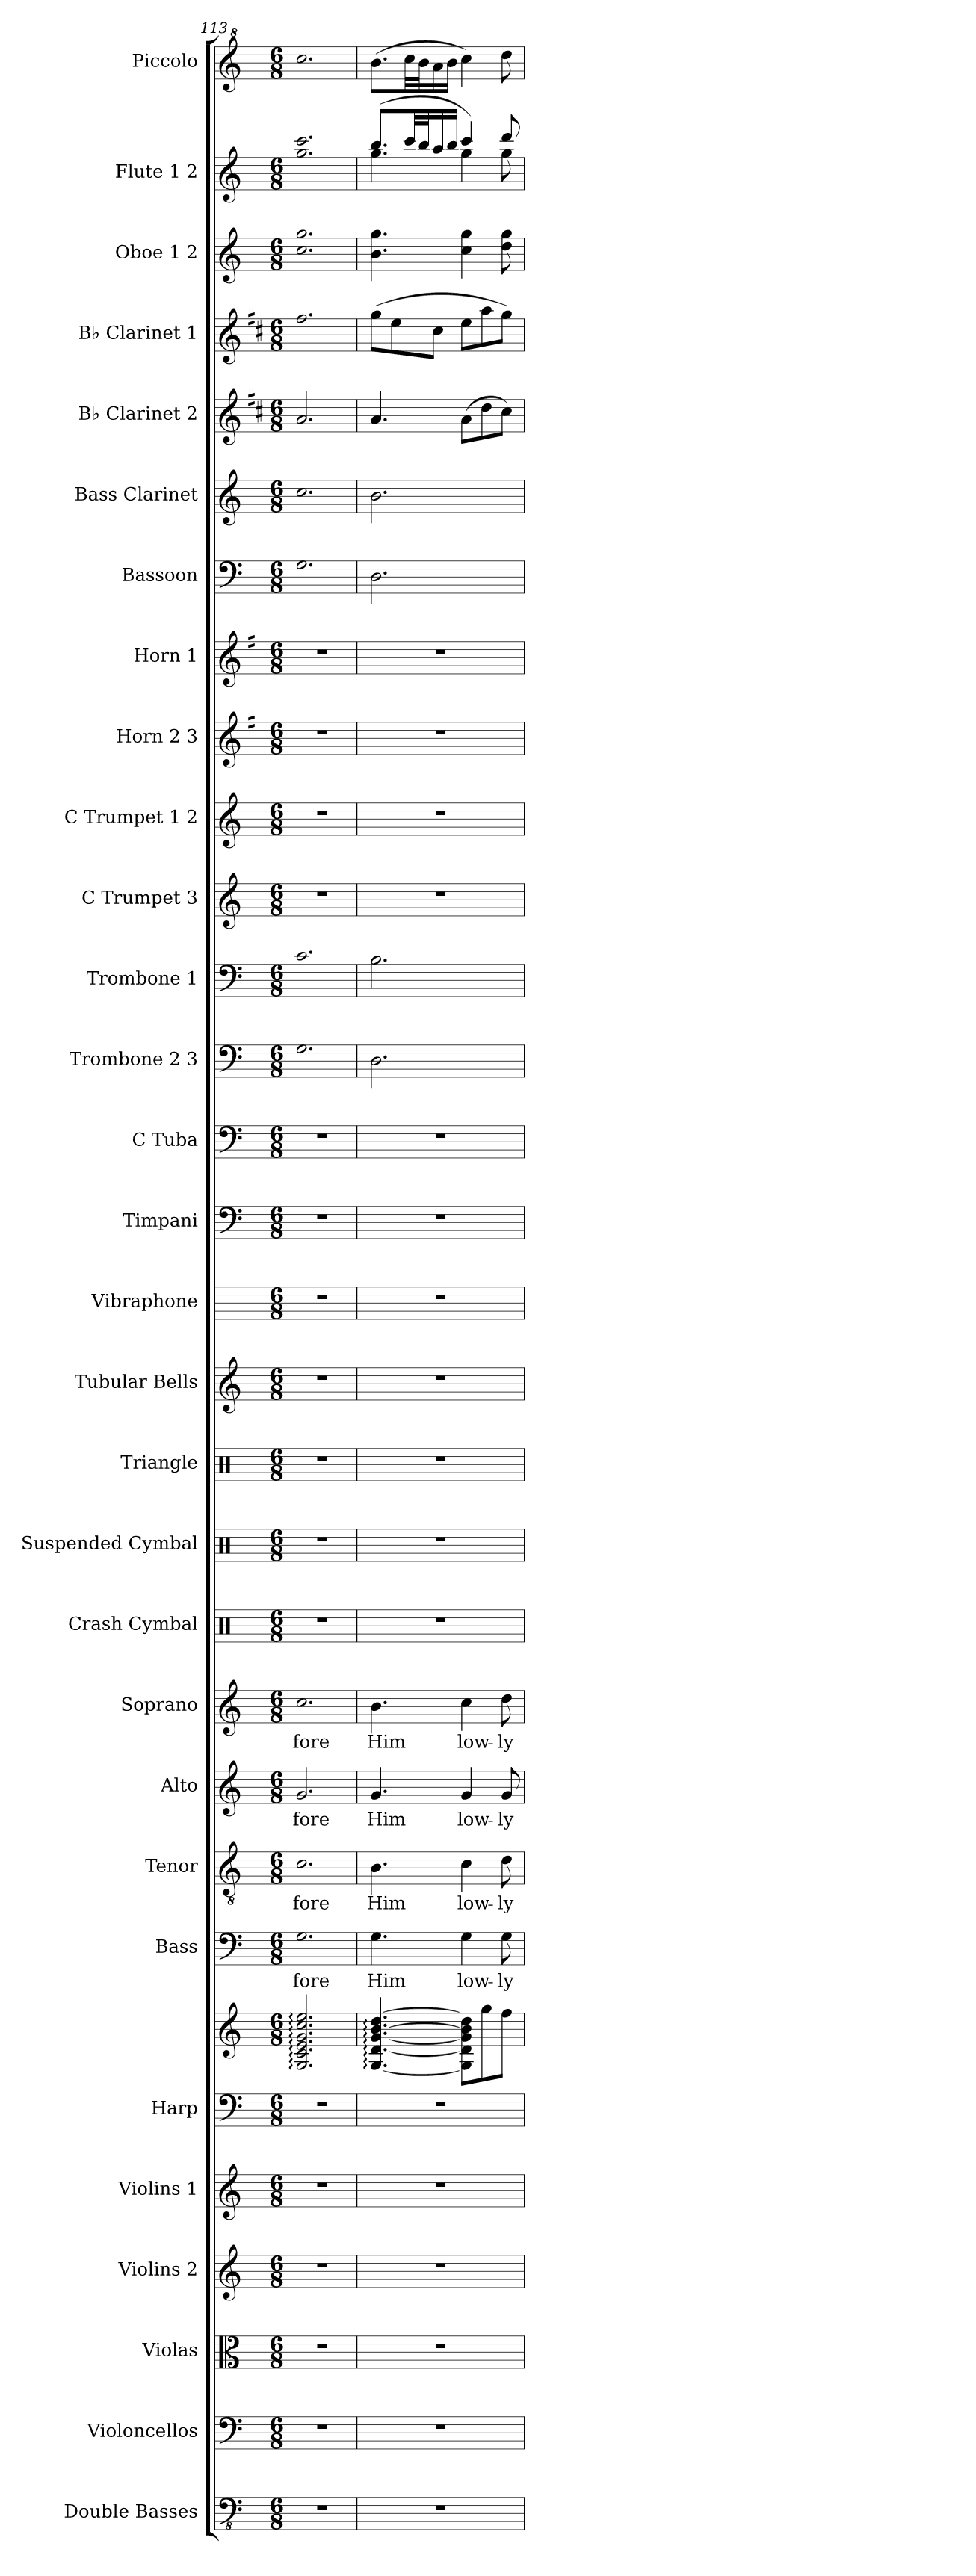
**kern	**kern	**kern	**kern	**kern	**kern	**kern	**kern	**text	**kern	**text	**kern	**text	**kern	**text	**kern	**kern	**kern	**kern	**kern	**kern	**kern	**kern	**kern	**kern	**kern	**kern	**kern	**kern	**kern	**kern	**kern	**kern	**kern	**kern
*part30	*part29	*part28	*part27	*part26	*part25	*part25	*part24	*part24	*part23	*part23	*part22	*part22	*part21	*part21	*part20	*part19	*part18	*part17	*part16	*part15	*part14	*part13	*part12	*part11	*part10	*part9	*part8	*part7	*part6	*part5	*part4	*part3	*part2	*part1
*staff31	*staff30	*staff29	*staff28	*staff27	*staff26	*staff25	*staff24	*staff24	*staff23	*staff23	*staff22	*staff22	*staff21	*staff21	*staff20	*staff19	*staff18	*staff17	*staff16	*staff15	*staff14	*staff13	*staff12	*staff11	*staff10	*staff9	*staff8	*staff7	*staff6	*staff5	*staff4	*staff3	*staff2	*staff1
*I"Double Basses	*I"Violoncellos	*I"Violas	*I"Violins 2	*I"Violins 1	*I"Harp	*	*I"Bass	*	*I"Tenor	*	*I"Alto	*	*I"Soprano	*	*I"Crash Cymbal	*I"Suspended Cymbal	*I"Triangle	*I"Tubular Bells	*I"Vibraphone	*I"Timpani	*I"C Tuba	*I"Trombone 2 3	*I"Trombone 1	*I"C Trumpet 3	*I"C Trumpet 1 2	*I"Horn 2 3	*I"Horn 1	*I"Bassoon	*I"Bass Clarinet	*I"B♭ Clarinet 2	*I"B♭ Clarinet 1	*I"Oboe 1 2	*I"Flute 1 2	*I"Piccolo
*I'Dbs.	*I'Vlcs.	*I'Vlas.	*I'Vlns. 2	*I'Vlns. 1	*I'Hrp.	*	*I'B.	*	*I'T.	*	*I'A.	*	*I'S.	*	*I'Cr. Cym.	*I'Susp. Cym.	*I'Trgl.	*I'Tu. Be.	*I'Vib.	*I'Timp.	*I'C Tu.	*I'Trb. 2 3	*I'Trb. 1	*I'C Tpt. 3	*I'C Tpt. 1 2	*I'Hn. 2 3	*I'Hn. 1	*I'Bsn.	*I'B. Cl.	*I'B♭ Cl. 2	*I'B♭ Cl. 1	*I'Ob. 1 2	*I'Fl. 1 2	*I'Picc.
*clefFv4	*clefF4	*clefC3	*clefG2	*clefG2	*clefF4	*clefG2	*clefF4	*	*clefGv2	*	*clefG2	*	*clefG2	*	*clefX	*clefX	*clefX	*clefG2	*	*clefF4	*clefF4	*clefF4	*clefF4	*clefG2	*clefG2	*clefG2	*clefG2	*clefF4	*	*clefG2	*clefG2	*clefG2	*clefG2	*clefG^2
*	*	*	*	*	*	*	*	*	*	*	*	*	*	*	*	*	*	*	*	*	*	*	*	*	*	*ITrd4c7	*ITrd4c7	*	*ITrd8c14	*ITrd1c2	*ITrd1c2	*	*	*ITrd-7c-12
*k[]	*k[]	*k[]	*k[]	*k[]	*k[]	*k[]	*k[]	*	*k[]	*	*k[]	*	*k[]	*	*k[]	*k[]	*k[]	*k[]	*k[]	*k[]	*k[]	*k[]	*k[]	*k[]	*k[]	*k[]	*k[]	*k[]	*k[]	*k[]	*k[]	*k[]	*k[]	*k[]
*C:	*C:	*C:	*C:	*C:	*C:	*C:	*C:	*	*C:	*	*C:	*	*C:	*	*C:	*C:	*C:	*C:	*C:	*C:	*C:	*C:	*C:	*C:	*C:	*C:	*C:	*C:	*C:	*C:	*C:	*C:	*C:	*C:
*M6/8	*M6/8	*M6/8	*M6/8	*M6/8	*M6/8	*M6/8	*M6/8	*	*M6/8	*	*M6/8	*	*M6/8	*	*M6/8	*M6/8	*M6/8	*M6/8	*M6/8	*M6/8	*M6/8	*M6/8	*M6/8	*M6/8	*M6/8	*M6/8	*M6/8	*M6/8	*M6/8	*M6/8	*M6/8	*M6/8	*M6/8	*M6/8
=113	=113	=113	=113	=113	=113	=113	=113	=113	=113	=113	=113	=113	=113	=113	=113	=113	=113	=113	=113	=113	=113	=113	=113	=113	=113	=113	=113	=113	=113	=113	=113	=113	=113	=113
2.r	2.r	2.r	2.r	2.r	2.r	2.G/: 2.c/: 2.e/: 2.g/: 2.cc/: 2.ee/:	2.G\	-fore	2.c\	-fore	2.g/	-fore	2.cc\	-fore	2.r	2.r	2.r	2.r	2.r	2.r	2.r	2.G\	2.c\	2.r	2.r	2.r	2.r	2.G\	2.c\	2.g/	2.ee\	2.cc\ 2.gg\	2.gg\ 2.ccc\	2.cccc\
=114	=114	=114	=114	=114	=114	=114	=114	=114	=114	=114	=114	=114	=114	=114	=114	=114	=114	=114	=114	=114	=114	=114	=114	=114	=114	=114	=114	=114	=114	=114	=114	=114	=114	=114
*	*	*	*	*	*	*	*	*	*	*	*	*	*	*	*	*	*	*	*	*	*	*	*	*	*	*	*	*	*	*	*	*	*^	*
2.r	2.r	2.r	2.r	2.r	2.r	[4.G/: [4.d/: [4.g/: [4.b/: [4.dd/:	4.G\	Him	4.B\	Him	4.g/	Him	4.b\	Him	2.r	2.r	2.r	2.r	2.r	2.r	2.r	2.D\	2.B\	2.r	2.r	2.r	2.r	2.D\	2.B\	4.g/	(8ff\L	4.b\ 4.gg\	(8.bb/L	4.gg\	(8.bbb\L
.	.	.	.	.	.	.	.	.	.	.	.	.	.	.	.	.	.	.	.	.	.	.	.	.	.	.	.	.	.	.	8dd\	.	.	.	.
.	.	.	.	.	.	.	.	.	.	.	.	.	.	.	.	.	.	.	.	.	.	.	.	.	.	.	.	.	.	.	.	.	32ccc/LL	.	32cccc\LL
.	.	.	.	.	.	.	.	.	.	.	.	.	.	.	.	.	.	.	.	.	.	.	.	.	.	.	.	.	.	.	.	.	32bb/J	.	32bbb\J
.	.	.	.	.	.	.	.	.	.	.	.	.	.	.	.	.	.	.	.	.	.	.	.	.	.	.	.	.	.	.	8b\J	.	16aa/	.	16aaa\
.	.	.	.	.	.	.	.	.	.	.	.	.	.	.	.	.	.	.	.	.	.	.	.	.	.	.	.	.	.	.	.	.	16bb/JJ	.	16bbb\JJ
.	.	.	.	.	.	8G\] 8d\] 8g\] 8b\] 8dd\]L	4G\	low-	4c\	low-	4g/	low-	4cc\	low-	.	.	.	.	.	.	.	.	.	.	.	.	.	.	.	(8g\L	8dd\L	4cc\ 4gg\	4ccc/)	4gg\	4cccc\)
.	.	.	.	.	.	8gg\	.	.	.	.	.	.	.	.	.	.	.	.	.	.	.	.	.	.	.	.	.	.	.	8cc\	8gg\	.	.	.	.
.	.	.	.	.	.	8ff\J	8G\	-ly	8d\	-ly	8g/	-ly	8dd\	-ly	.	.	.	.	.	.	.	.	.	.	.	.	.	.	.	8b\J)	8ff\J)	8dd\ 8gg\	8ddd/	8gg\	8dddd\
*	*	*	*	*	*	*	*	*	*	*	*	*	*	*	*	*	*	*	*	*	*	*	*	*	*	*	*	*	*	*	*	*	*v	*v	*
=	=	=	=	=	=	=	=	=	=	=	=	=	=	=	=	=	=	=	=	=	=	=	=	=	=	=	=	=	=	=	=	=	=	=
*-	*-	*-	*-	*-	*-	*-	*-	*-	*-	*-	*-	*-	*-	*-	*-	*-	*-	*-	*-	*-	*-	*-	*-	*-	*-	*-	*-	*-	*-	*-	*-	*-	*-	*-
